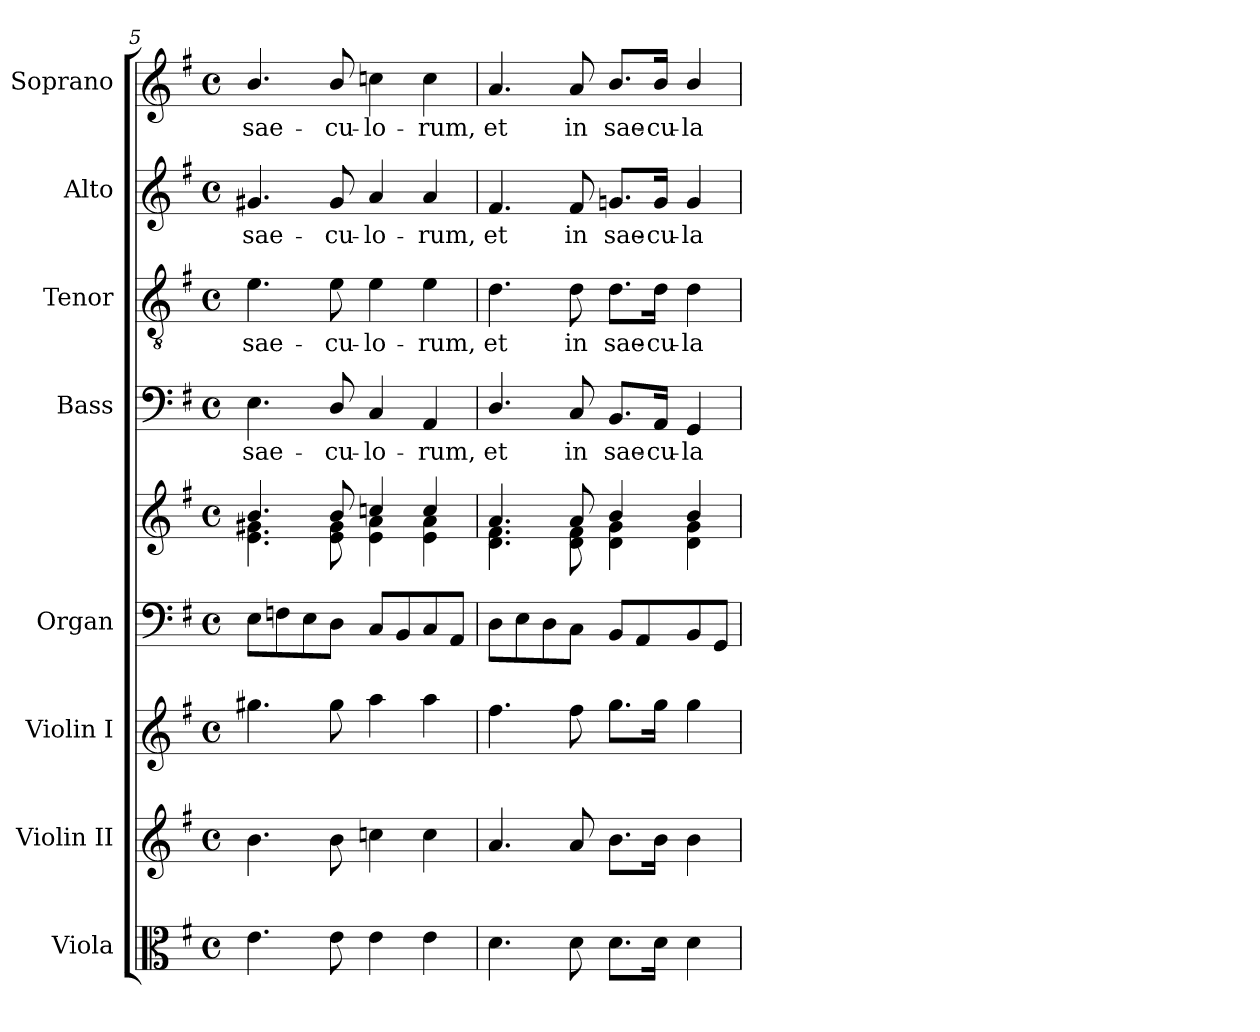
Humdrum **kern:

**kern	**kern	**kern	**kern	**kern	**kern	**text	**kern	**text	**kern	**text	**kern	**text
*part8	*part7	*part6	*part5	*part5	*part4	*part4	*part3	*part3	*part2	*part2	*part1	*part1
*staff9	*staff8	*staff7	*staff6	*staff5	*staff4	*staff4	*staff3	*staff3	*staff2	*staff2	*staff1	*staff1
*I"Viola	*I"Violin II	*I"Violin I	*I"Organ	*	*I"Bass	*	*I"Tenor	*	*I"Alto	*	*I"Soprano	*
*I'Vla.	*I'Vln. II	*I'Vln. I	*I'Org.	*	*I'B.	*	*I'T.	*	*I'A.	*	*I'S.	*
!!LO:PB:g=z
*clefC3	*clefG2	*clefG2	*clefF4	*clefG2	*clefF4	*	*clefGv2	*	*clefG2	*	*clefG2	*
*	*	*	*	*	*	*	*ITrd7c12	*	*	*	*	*
*k[f#]	*k[f#]	*k[f#]	*k[f#]	*k[f#]	*k[f#]	*	*k[f#]	*	*k[f#]	*	*k[f#]	*
*G:	*G:	*G:	*G:	*G:	*G:	*	*G:	*	*G:	*	*G:	*
*M4/4	*M4/4	*M4/4	*M4/4	*M4/4	*M4/4	*	*M4/4	*	*M4/4	*	*M4/4	*
*met(c)	*met(c)	*met(c)	*met(c)	*met(c)	*met(c)	*	*met(c)	*	*met(c)	*	*met(c)	*
=5	=5	=5	=5	=5	=5	=5	=5	=5	=5	=5	=5	=5
*	*	*	*	*^	*	*	*	*	*	*	*	*
!	!	!	!	!	!	!	!LO:LY:b:color=#000000	!	!	!	!	!	!
!	!	!	!	!	!	!	!	!	!LO:LY:b:color=#000000	!	!	!	!
!	!	!	!	!	!	!	!	!	!	!	!LO:LY:b:color=#000000	!	!
!	!	!	!	!	!	!	!	!	!	!	!	!	!LO:LY:b:color=#000000
4.ei\	4.bi\	4.gg#Xi\	8Ei\L	4.bi/	4.ei\ 4.g#Xi	4.Ei\	sae-	4.Ei\	sae-	4.g#Xi/	sae-	4.bi/	sae-
.	.	.	8Fni\	.	.	.	.	.	.	.	.	.	.
.	.	.	8Ei\	.	.	.	.	.	.	.	.	.	.
!	!	!	!	!	!	!	!LO:LY:b:color=#000000	!	!	!	!	!	!
!	!	!	!	!	!	!	!	!	!LO:LY:b:color=#000000	!	!	!	!
!	!	!	!	!	!	!	!	!	!	!	!LO:LY:b:color=#000000	!	!
!	!	!	!	!	!	!	!	!	!	!	!	!	!LO:LY:b:color=#000000
8ei\	8bi\	8gg#i\	8Di\J	8bi/	8ei\ 8g#i	8Di/	-cu-	8Ei\	-cu-	8g#i/	-cu-	8bi/	-cu-
!	!	!	!	!	!	!	!LO:LY:b:color=#000000	!	!	!	!	!	!
!	!	!	!	!	!	!	!	!	!LO:LY:b:color=#000000	!	!	!	!
!	!	!	!	!	!	!	!	!	!	!	!LO:LY:b:color=#000000	!	!
!	!	!	!	!	!	!	!	!	!	!	!	!	!LO:LY:b:color=#000000
4ei\	4ccni\	4aai\	8Ci/L	4ccni/	4ei\ 4ai	4Ci/	-lo-	4Ei\	-lo-	4ai/	-lo-	4ccni\	-lo-
.	.	.	8BBi/	.	.	.	.	.	.	.	.	.	.
!	!	!	!	!	!	!	!LO:LY:b:color=#000000	!	!	!	!	!	!
!	!	!	!	!	!	!	!	!	!LO:LY:b:color=#000000	!	!	!	!
!	!	!	!	!	!	!	!	!	!	!	!LO:LY:b:color=#000000	!	!
!	!	!	!	!	!	!	!	!	!	!	!	!	!LO:LY:b:color=#000000
4ei\	4cci\	4aai\	8Ci/	4cci/	4ei\ 4ai	4AAi/	-rum,	4Ei\	-rum,	4ai/	-rum,	4cci\	-rum,
.	.	.	8AAi/J	.	.	.	.	.	.	.	.	.	.
=6	=6	=6	=6	=6	=6	=6	=6	=6	=6	=6	=6	=6	=6
!	!	!	!	!	!	!	!LO:LY:b:color=#000000	!	!	!	!	!	!
!	!	!	!	!	!	!	!	!	!LO:LY:b:color=#000000	!	!	!	!
!	!	!	!	!	!	!	!	!	!	!	!LO:LY:b:color=#000000	!	!
!	!	!	!	!	!	!	!	!	!	!	!	!	!LO:LY:b:color=#000000
4.di\	4.ai/	4.ff#i\	8Di\L	4.ai/	4.di\ 4.f#i	4.Di/	et	4.Di\	et	4.f#i/	et	4.ai/	et
.	.	.	8Ei\	.	.	.	.	.	.	.	.	.	.
.	.	.	8Di\	.	.	.	.	.	.	.	.	.	.
!	!	!	!	!	!	!	!LO:LY:b:color=#000000	!	!	!	!	!	!
!	!	!	!	!	!	!	!	!	!LO:LY:b:color=#000000	!	!	!	!
!	!	!	!	!	!	!	!	!	!	!	!LO:LY:b:color=#000000	!	!
!	!	!	!	!	!	!	!	!	!	!	!	!	!LO:LY:b:color=#000000
8di\	8ai/	8ff#i\	8Ci\J	8ai/	8di\ 8f#i	8Ci/	in	8Di\	in	8f#i/	in	8ai/	in
!	!	!	!	!	!	!	!LO:LY:b:color=#000000	!	!	!	!	!	!
!	!	!	!	!	!	!	!	!	!LO:LY:b:color=#000000	!	!	!	!
!	!	!	!	!	!	!	!	!	!	!	!LO:LY:b:color=#000000	!	!
!	!	!	!	!	!	!	!	!	!	!	!	!	!LO:LY:b:color=#000000
8.di\L	8.bi\L	8.ggi\L	8BBi/L	4bi/	4di\ 4gi	8.BBi/L	sae-	8.Di\L	sae-	8.gni/L	sae-	8.bi/L	sae-
.	.	.	8AAi/	.	.	.	.	.	.	.	.	.	.
!	!	!	!	!	!	!	!LO:LY:b:color=#000000	!	!	!	!	!	!
!	!	!	!	!	!	!	!	!	!LO:LY:b:color=#000000	!	!	!	!
!	!	!	!	!	!	!	!	!	!	!	!LO:LY:b:color=#000000	!	!
!	!	!	!	!	!	!	!	!	!	!	!	!	!LO:LY:b:color=#000000
16di\Jk	16bi\Jk	16ggi\Jk	.	.	.	16AAi/Jk	-cu-	16Di\Jk	-cu-	16gi/Jk	-cu-	16bi/Jk	-cu-
!	!	!	!	!	!	!	!LO:LY:b:color=#000000	!	!	!	!	!	!
!	!	!	!	!	!	!	!	!	!LO:LY:b:color=#000000	!	!	!	!
!	!	!	!	!	!	!	!	!	!	!	!LO:LY:b:color=#000000	!	!
!	!	!	!	!	!	!	!	!	!	!	!	!	!LO:LY:b:color=#000000
4di\	4bi\	4ggi\	8BBi/	4bi/	4di\ 4gi	4GGi/	-la	4Di\	-la	4gi/	-la	4bi/	-la
.	.	.	8GGi/J	.	.	.	.	.	.	.	.	.	.
*	*	*	*	*v	*v	*	*	*	*	*	*	*	*
=	=	=	=	=	=	=	=	=	=	=	=	=
*-	*-	*-	*-	*-	*-	*-	*-	*-	*-	*-	*-	*-
